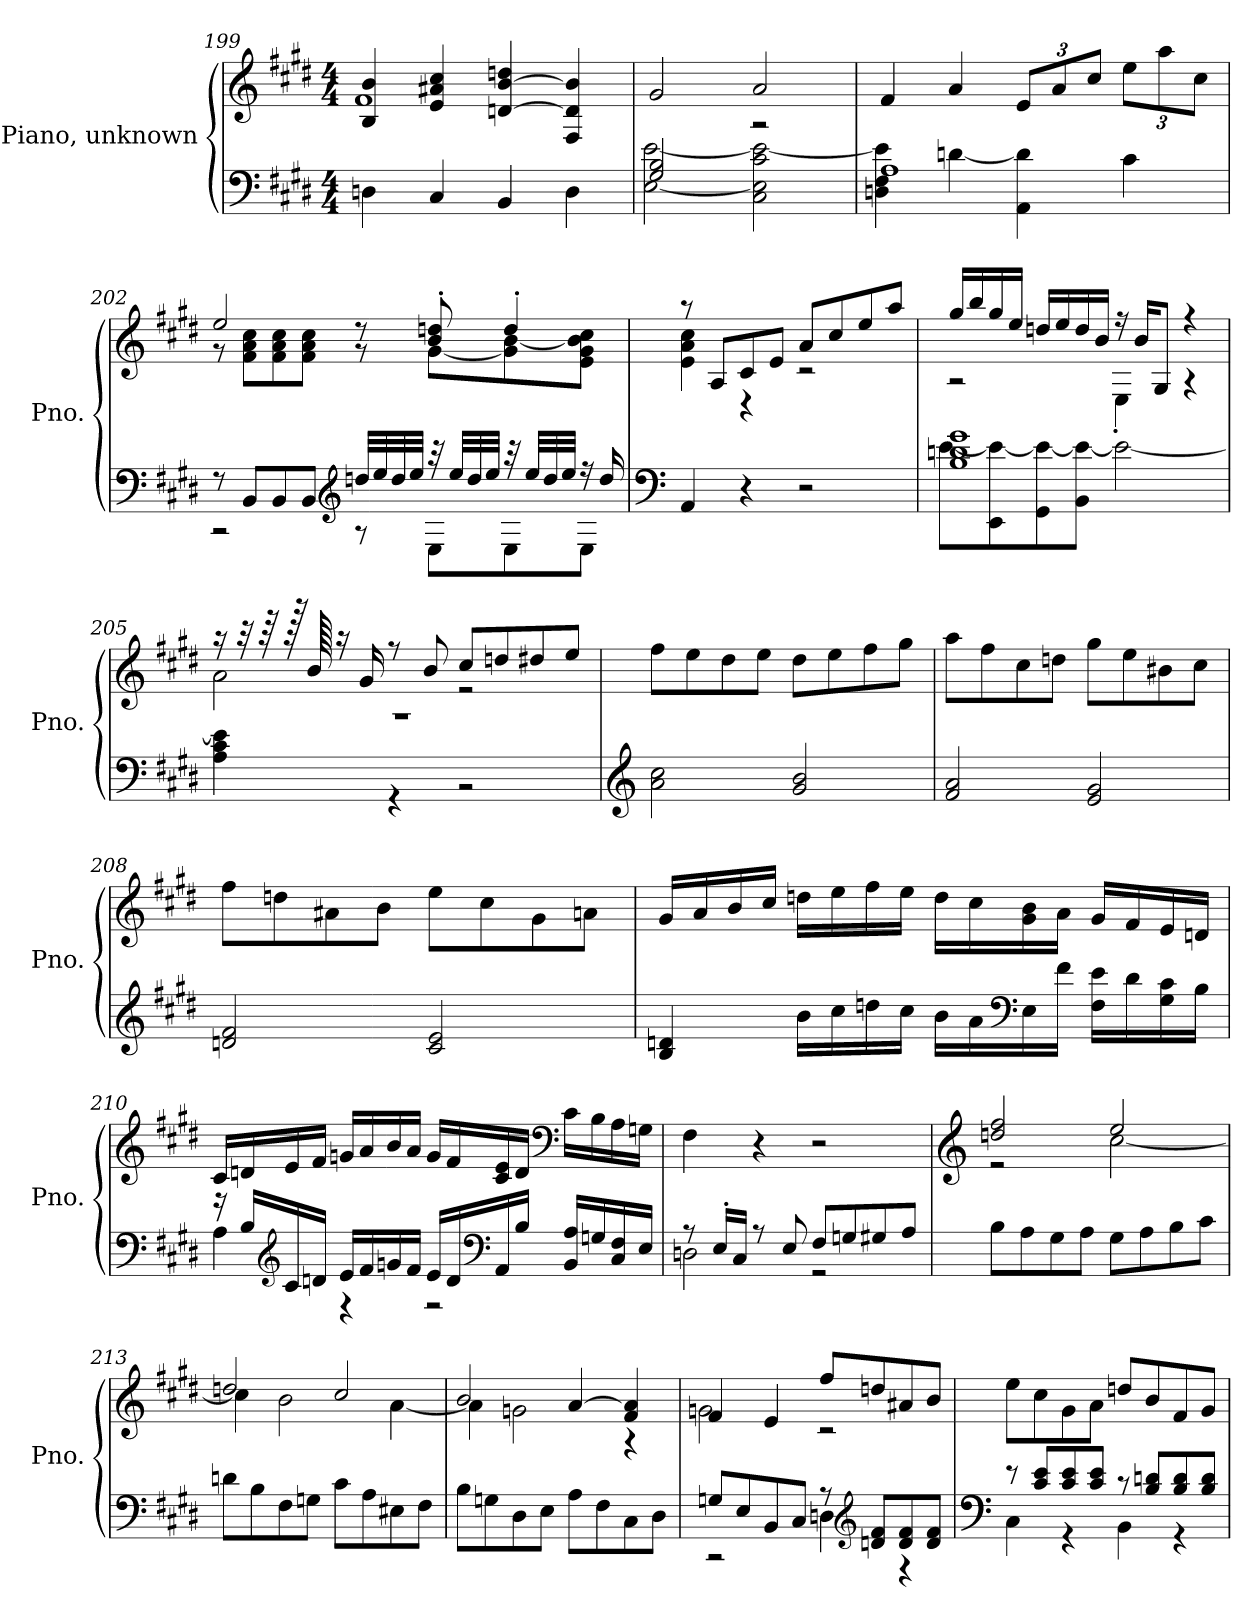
**kern	**kern
*part1	*part1
*staff2	*staff1
*I"Piano, unknown	*
*I'Pno.	*
*clefF4	*clefG2
*k[f#c#g#d#]	*k[f#c#g#d#]
*M4/4	*M4/4
=199	=199
*	*^
4Dn\	4B/ 4b/	1f#
4C#/	4e/ 4a#X/ 4cc#/	.
4BB/	[4dn/ [4b/ 4ddn/	.
4D\	4F#/ 4d/] 4b/]	.
*	*v	*v
=200	=200
*^	*
2G#/ 2B/	[2E\ [2e\	2g#/
2r	2C#\ 2E\] 2c#\ 2e\_	2a/
=201	=201	=201
1A	4Dn\ 4F#\ 4e\]	4f#/
.	[4dn\	4a/
*	*	*Xbrackettup
.	4AA\ 4d\]	12e/L
.	.	12a/
.	.	12cc#/J
.	4c#\	12ee\L
.	.	12aa\
.	.	12cc#\J
!!LO:LB:g=z
=202	=202	=202
*	*	*^
8r	2r	2ee/	8r
8BB/L	.	.	8f#\ 8a\ 8cc#\L
8BB/	.	.	8f#\ 8a\ 8cc#\
8BB/J	.	.	8f#\ 8a\ 8cc#\J
*clefG2	*	*	*
32ddn/LLL	8r	8r	8r
32ee/	.	.	.
32dd/	.	.	.
32ee/JJJ	.	.	.
32r	8E\L	8b/' 8ddn/'	[8g#\L
32ee/LLL	.	.	.
32dd/	.	.	.
32ee/JJJ	.	.	.
32r	8E\	4dd'/	8g#\] [8b\
32ee/LLL	.	.	.
32dd/	.	.	.
32ee/JJJ	.	.	.
16r	8E\J	.	8e\ 8g#\ 8b\] 8cc#\J
16dd/	.	.	.
*v	*v	*	*
=203	=203	=203
*clefF4	*	*
4AA/	8r	4e\ 4a\ 4cc#\
.	8A/L	.
4r	8c#/	4r
.	8e/J	.
2r	8a/L	2r
.	8cc#/	.
.	8ee/	.
.	8aa/J	.
!!LO:LB:g=z	!!
=204	=204	=204
*^	*	*
1B 1dn 1g#	[8e\L	16gg#/LL	2r
.	.	16bb/	.
.	8EE\ 8e\_	16gg#/	.
.	.	16ee/JJ	.
.	8GG#\ 8e\_	16ddn/LL	.
.	.	16ee/	.
.	8BB\ 8e\_J	16dd/	.
.	.	16b/JJ	.
.	2e\_	16r	4E'\
.	.	16b/KL	.
.	.	8G#/J	.
.	.	4r	4r
=205	=205	=205	=205
1r	4A\ 4c#\ 4e\]	16r	2a\
.	.	32r	.
.	.	64r	.
.	.	128r	.
.	.	128b/	.
.	.	16r	.
.	.	16g#/	.
.	4r	8r	.
.	.	8b/	.
.	2r	8cc#/L	2r
.	.	8ddn/	.
.	.	8dd#X/	.
.	.	8ee/J	.
*v	*v	*	*
*	*v	*v
=206	=206
*clefG2	*
2a\ 2cc#\	8ff#\L
.	8ee\
.	8dd#\
.	8ee\J
2g#/ 2b/	8dd#\L
.	8ee\
.	8ff#\
.	8gg#\J
!!LO:PB:g=z
=207	=207
2f#/ 2a/	8aa\L
.	8ff#\
.	8cc#\
.	8ddn\J
2e/ 2g#/	8gg#\L
.	8ee\
.	8b#X\
.	8cc#\J
=208	=208
2dn/ 2f#/	8ff#\L
.	8ddn\
.	8a#X\
.	8b\J
2c#/ 2e/	8ee\L
.	8cc#\
.	8g#\
.	8an\J
=209	=209
4B/ 4dn/	16g#/LL
.	16a/
.	16b/
.	16cc#/JJ
16b\LL	16ddn\LL
16cc#\	16ee\
16ddn\	16ff#\
16cc#\JJ	16ee\JJ
16b\LL	16dd\LL
16a\	16cc#\
*clefF4	*
16E\	16g#\ 16b\
16f#\JJ	16a\JJ
16F#\ 16e\LL	16g#/LL
16d\	16f#/
16G#\ 16c#\	16e/
16B\JJ	16dn/JJ
!!LO:LB:g=z
=210	=210
*^	*
16r	4A\	16c#/LL
16B/LL	.	16dn/
*clefG2	*	*
16c#/	.	16e/
16dn/JJ	.	16f#/JJ
16e/LL	4r	16gn/LL
16f#/	.	16a/
16gn/	.	16b/
16f#/JJ	.	16a/JJ
16e/LL	2r	16g/LL
16d/	.	16f#/
*clefF4	*	*
16AA/	.	16c#/ 16e/
16B/JJ	.	16d/JJ
*	*	*clefF4
16BB/ 16A/LL	.	16c#\LL
16Gn/	.	16B\
16C#/ 16F#/	.	16A\
16E/JJ	.	16Gn\JJ
=211	=211	=211
8r	2Dn\	4F#\
16E'/LL	.	.
16C#/JJ	.	.
8r	.	4r
8E/	.	.
8F#/L	2r	2r
8Gn/	.	.
8G#X/	.	.
8A/J	.	.
*v	*v	*
!!LO:LB:g=z
=212	=212
*	*clefG2
*	*^
8B\L	2ddn/ 2ff#/	2r
8A\	.	.
8G#\	.	.
8A\J	.	.
8G#\L	2ee/	[2cc#\
8A\	.	.
8B\	.	.
8c#\J	.	.
=213	=213	=213
8dn\L	2ddn/	4cc#\]
8B\	.	.
8F#\	.	2b\
8Gn\J	.	.
8c#\L	2cc#/	.
8A\	.	.
8E#X\	.	[4a\
8F#\J	.	.
=214	=214	=214
8B\L	2b/	4a\]
8Gn\	.	.
8D#\	.	2gn\
8E\J	.	.
8A\L	[4a/	.
8F#\	.	.
8C#\	4f#/ 4a/]	4r
8D#\J	.	.
=215	=215	=215
*^	*	*
8Gn/L	2r	4f#/	2gn\
8E/	.	.	.
8BB/	.	4e/	.
8C#/J	.	.	.
8r	4Dn\	8ff#/L	2r
*clefG2	*	*	*
8dn/ 8f#/L	.	8ddn/	.
8d/ 8f#/	4r	8a#X/	.
8d/ 8f#/J	.	8b/J	.
*	*	*v	*v
!!LO:LB:g=z
=216	=216	=216
*clefF4	*	*
8r	4C#\	8ee\L
8c#/ 8e/L	.	8cc#\
8c#/ 8e/	4r	8g#\
8c#/ 8e/J	.	8a\J
8r	4BB\	8ddn/L
8B/ 8dn/L	.	8b/
8B/ 8d/	4r	8f#/
8B/ 8d/J	.	8g#/J
*v	*v	*
=	=
*-	*-
